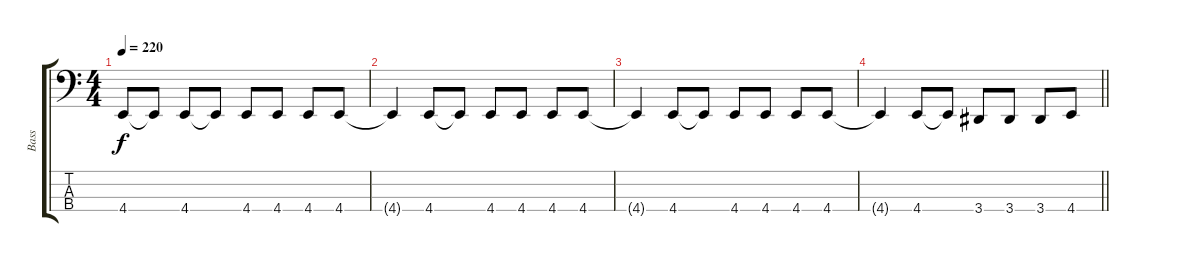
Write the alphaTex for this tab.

\track ("Bass" "Bass") {instrument electricbasspick}
\staff {score tabs}
\tuning (Eb2 Bb1 F1 C1) {hide}
\ts (4 4)
\tempo 220
\clef f4
\ks c
4.4{t}.8{dy f} 4.4{t}.8 4.4.8 4.4{t}.8 4.4.8 4.4.8 4.4.8 4.4.8 |
4.4{t}.4 4.4.8 4.4{t}.8 4.4.8 4.4.8 4.4.8 4.4.8 |
4.4{t}.4 4.4.8 4.4{t}.8 4.4.8 4.4.8 4.4.8 4.4.8 |
\barLineRight lightlight
4.4{t}.4 4.4.8 4.4{t}.8 3.4.8 3.4.8 3.4.8 4.4.8
